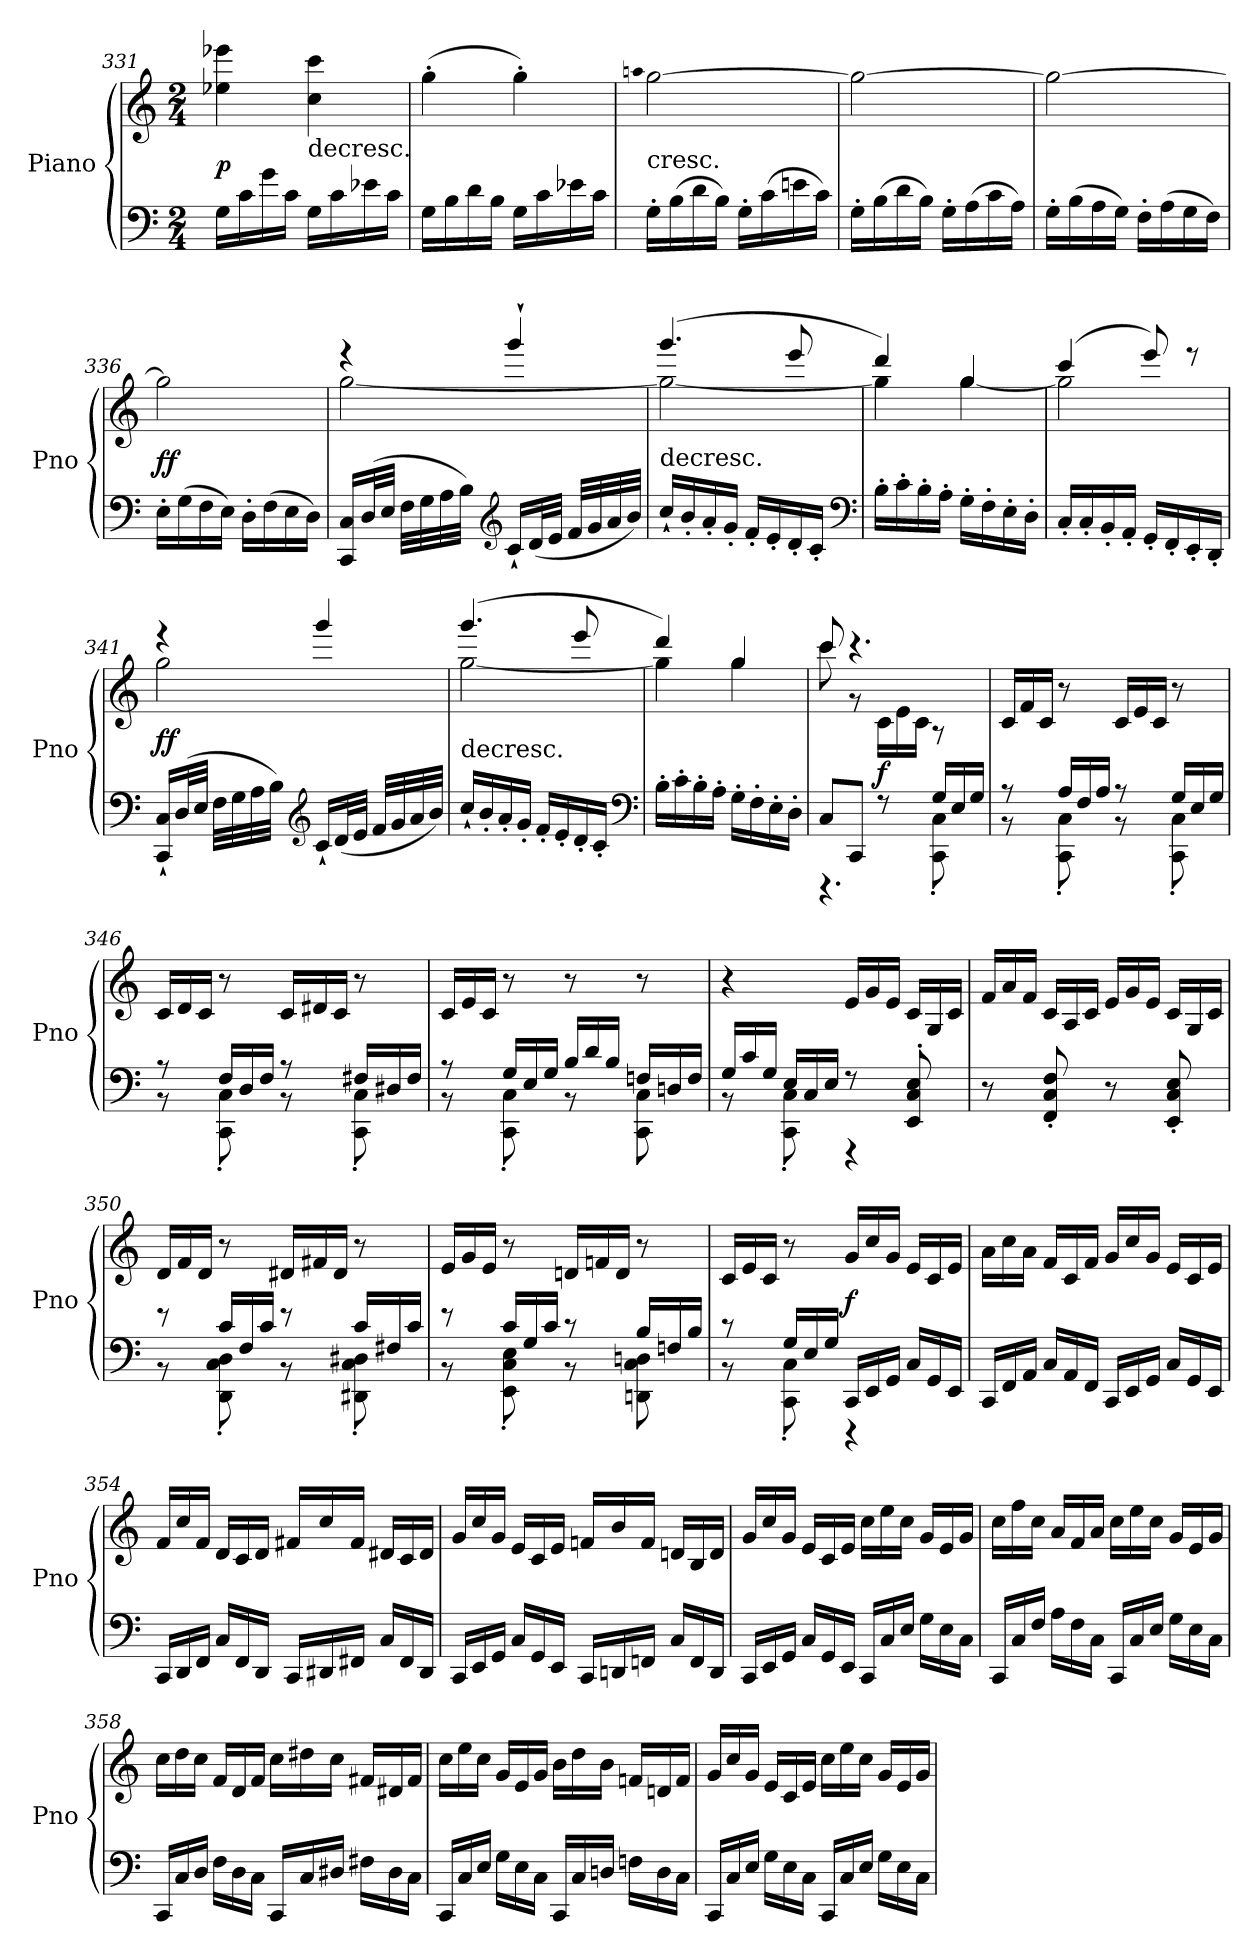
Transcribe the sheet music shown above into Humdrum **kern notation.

**kern	**kern	**dynam
*part1	*part1	*part1
*staff2	*staff1	*staff1/2
*I"Piano	*	*
*I'Pno	*	*
*clefF4	*clefG2	*
*k[]	*k[]	*
*C:	*C:	*
*M2/4	*M2/4	*
=331	=331	=331
16GLL	4ee-X 4eee-X	p
16c	.	.
16g	.	.
16cJJ	.	.
!	!LO:TX:c:t=decresc.	!
16GLL	4cc 4ccc	.
16c	.	.
16e-X	.	.
16cJJ	.	.
=332	=332	=332
16GLL	(4gg'	.
16B	.	.
16d	.	.
16BJJ	.	.
16GLL	4gg')	.
16c	.	.
16e-X	.	.
16cJJ	.	.
=333	=333	=333
.	qaan	.
!	!LO:TX:c:t=cresc.	!
16G'LL	[2gg	.
(16B	.	.
16d	.	.
16BJJ)	.	.
16G'LL	.	.
(16c	.	.
16en	.	.
16cJJ)	.	.
=334	=334	=334
16G'LL	2gg_	.
(16B	.	.
16d	.	.
16BJJ)	.	.
16G'LL	.	.
(16A	.	.
16c	.	.
16AJJ)	.	.
=335	=335	=335
16G'LL	2gg_	.
(16B	.	.
16A	.	.
16GJJ)	.	.
16F'LL	.	.
(16A	.	.
16G	.	.
16FJJ)	.	.
=336	=336	=336
16E'LL	2gg]	ff
(16G	.	.
16F	.	.
16EJJ)	.	.
16D'LL	.	.
(16F	.	.
16E	.	.
16DJJ)	.	.
=337	=337	=337
*	*^	*
16CC 16CLL	4r	[2gg	.
(32DL	.	.	.
32EJJJ	.	.	.
32FLLL	.	.	.
32G	.	.	.
32A	.	.	.
32BJJJ)	.	.	.
*clefG2	*	*	*
16c`LL	4ggg`	.	.
(32dL	.	.	.
32eJJJ	.	.	.
32fLLL	.	.	.
32g	.	.	.
32a	.	.	.
32bJJJ)	.	.	.
=338	=338	=338	=338
!	!LO:TX:c:t=decresc.	!	!
16cc`LL	(4.ggg	2gg_	.
16b'	.	.	.
16a'	.	.	.
16g'JJ	.	.	.
16f'LL	.	.	.
16e'	.	.	.
16d'	8eee	.	.
16c'JJ	.	.	.
*clefF4	*	*	*
=339	=339	=339	=339
16B'LL	4ddd)	4gg]	.
16c'	.	.	.
16B'	.	.	.
16A'JJ	.	.	.
16G'LL	4gg	[4gg	.
16F'	.	.	.
16E'	.	.	.
16D'JJ	.	.	.
=340	=340	=340	=340
16C'LL	(4ccc	2gg]	.
16C'	.	.	.
16BB'	.	.	.
16AA'JJ	.	.	.
16GG'LL	8eee)	.	.
16FF'	.	.	.
16EE'	8r	.	.
16DD'JJ	.	.	.
=341	=341	=341	=341
16CC` 16C`LL	4r	2gg	ff
(32DL	.	.	.
32EJJJ	.	.	.
32FLLL	.	.	.
32G	.	.	.
32A	.	.	.
32BJJJ)	.	.	.
*clefG2	*	*	*
16c`LL	4ggg	.	.
(32dL	.	.	.
32eJJJ	.	.	.
32fLLL	.	.	.
32g	.	.	.
32a	.	.	.
32bJJJ)	.	.	.
=342	=342	=342	=342
!	!LO:TX:c:t=decresc.	!	!
16cc`LL	(4.ggg	[2gg	.
16b'	.	.	.
16a'	.	.	.
16g'JJ	.	.	.
16f'LL	.	.	.
16e'	.	.	.
16d'	8eee	.	.
16c'JJ	.	.	.
*clefF4	*	*	*
=343	=343	=343	=343
16B'LL	4ddd)	4gg]	.
16c'	.	.	.
16B'	.	.	.
16A'JJ	.	.	.
16G'LL	4gg	4gg	.
16F'	.	.	.
16E'	.	.	.
16D'JJ	.	.	.
=344	=344	=344	=344
*^	*	*	*
8CL	4.r	8ccc	8ccc	.
8CCJ	.	4.r	8r	.
*	*	*	*Xtuplet	*
8r	.	.	24cLL	f
.	.	.	24e	.
.	.	.	24cJJ	.
*Xtuplet	*	*	*	*
24GLL	8CC' 8C'	.	8r	.
24E	.	.	.	.
24GJJ	.	.	.	.
*	*	*v	*v	*
=345	=345	=345	=345
8r	8r	24cLL	.
.	.	24f	.
.	.	24cJJ	.
24ALL	8CC' 8C'	8r	.
24F	.	.	.
24AJJ	.	.	.
8r	8r	24cLL	.
.	.	24e	.
.	.	24cJJ	.
24GLL	8CC' 8C'	8r	.
24E	.	.	.
24GJJ	.	.	.
=346	=346	=346	=346
8r	8r	24cLL	.
.	.	24d	.
.	.	24cJJ	.
24FLL	8CC' 8C'	8r	.
24D	.	.	.
24FJJ	.	.	.
8r	8r	24cLL	.
.	.	24d#X	.
.	.	24cJJ	.
24F#XLL	8CC' 8C'	8r	.
24D#X	.	.	.
24F#JJ	.	.	.
=347	=347	=347	=347
8r	8r	24cLL	.
.	.	24e	.
.	.	24cJJ	.
24GLL	8CC' 8C'	8r	.
24E	.	.	.
24GJJ	.	.	.
24BLL	8r	8r	.
24d	.	.	.
24BJJ	.	.	.
24FnLL	8CC 8C	8r	.
24Dn	.	.	.
24FJJ	.	.	.
=348	=348	=348	=348
24GLL	8r	4r	.
24c	.	.	.
24GJJ	.	.	.
24ELL	8CC' 8C'	.	.
24C	.	.	.
24EJJ	.	.	.
8r	4r	24eLL	.
.	.	24g	.
.	.	24eJJ	.
8EE' 8C' 8E'	.	24cLL	.
.	.	24G	.
.	.	24cJJ	.
*v	*v	*	*
=349	=349	=349
8r	24fLL	.
.	24a	.
.	24fJJ	.
8FF' 8C' 8F'	24cLL	.
.	24A	.
.	24cJJ	.
8r	24eLL	.
.	24g	.
.	24eJJ	.
8EE' 8C' 8E'	24cLL	.
.	24G	.
.	24cJJ	.
=350	=350	=350
*^	*	*
8r	8r	24dLL	.
.	.	24f	.
.	.	24dJJ	.
24cLL	8DD' 8C' 8D'	8r	.
24F	.	.	.
24cJJ	.	.	.
8r	8r	24d#XLL	.
.	.	24f#X	.
.	.	24d#JJ	.
24cLL	8DD#X' 8C' 8D#X'	8r	.
24F#X	.	.	.
24cJJ	.	.	.
=351	=351	=351	=351
8r	8r	24eLL	.
.	.	24g	.
.	.	24eJJ	.
24cLL	8EE' 8C' 8E'	8r	.
24G	.	.	.
24cJJ	.	.	.
8r	8r	24dnLL	.
.	.	24fn	.
.	.	24dJJ	.
24BLL	8DDn 8C 8Dn	8r	.
24Fn	.	.	.
24BJJ	.	.	.
=352	=352	=352	=352
8r	8r	24cLL	.
.	.	24e	.
.	.	24cJJ	.
24GLL	8CC' 8C'	8r	.
24E	.	.	.
24GJJ	.	.	.
24CCLL	4r	24gLL	f
24EE	.	24cc	.
24GGJJ	.	24gJJ	.
24CLL	.	24eLL	.
24GG	.	24c	.
24EEJJ	.	24eJJ	.
*v	*v	*	*
=353	=353	=353
24CCLL	24aLL	.
24FF	24cc	.
24AAJJ	24aJJ	.
24CLL	24fLL	.
24AA	24c	.
24FFJJ	24fJJ	.
24CCLL	24gLL	.
24EE	24cc	.
24GGJJ	24gJJ	.
24CLL	24eLL	.
24GG	24c	.
24EEJJ	24eJJ	.
=354	=354	=354
24CCLL	24fLL	.
24DD	24cc	.
24FFJJ	24fJJ	.
24CLL	24dLL	.
24FF	24c	.
24DDJJ	24dJJ	.
24CCLL	24f#XLL	.
24DD#X	24cc	.
24FF#XJJ	24f#JJ	.
24CLL	24d#XLL	.
24FF#	24c	.
24DD#JJ	24d#JJ	.
=355	=355	=355
24CCLL	24gLL	.
24EE	24cc	.
24GGJJ	24gJJ	.
24CLL	24eLL	.
24GG	24c	.
24EEJJ	24eJJ	.
24CCLL	24fnLL	.
24DDn	24b	.
24FFnJJ	24fJJ	.
24CLL	24dnLL	.
24FF	24B	.
24DDJJ	24dJJ	.
=356	=356	=356
24CCLL	24gLL	.
24EE	24cc	.
24GGJJ	24gJJ	.
24CLL	24eLL	.
24GG	24c	.
24EEJJ	24eJJ	.
24CCLL	24ccLL	.
24C	24ee	.
24EJJ	24ccJJ	.
24GLL	24gLL	.
24E	24e	.
24CJJ	24gJJ	.
=357	=357	=357
24CCLL	24ccLL	.
24C	24ff	.
24FJJ	24ccJJ	.
24ALL	24aLL	.
24F	24f	.
24CJJ	24aJJ	.
24CCLL	24ccLL	.
24C	24ee	.
24EJJ	24ccJJ	.
24GLL	24gLL	.
24E	24e	.
24CJJ	24gJJ	.
=358	=358	=358
24CCLL	24ccLL	.
24C	24dd	.
24DJJ	24ccJJ	.
24FLL	24fLL	.
24D	24d	.
24CJJ	24fJJ	.
24CCLL	24ccLL	.
24C	24dd#X	.
24D#XJJ	24ccJJ	.
24F#XLL	24f#XLL	.
24D#	24d#X	.
24CJJ	24f#JJ	.
=359	=359	=359
24CCLL	24ccLL	.
24C	24ee	.
24EJJ	24ccJJ	.
24GLL	24gLL	.
24E	24e	.
24CJJ	24gJJ	.
24CCLL	24bLL	.
24C	24dd	.
24DnJJ	24bJJ	.
24FnLL	24fnLL	.
24D	24dn	.
24CJJ	24fJJ	.
=360	=360	=360
24CCLL	24gLL	.
24C	24cc	.
24EJJ	24gJJ	.
24GLL	24eLL	.
24E	24c	.
24CJJ	24eJJ	.
24CCLL	24ccLL	.
24C	24ee	.
24EJJ	24ccJJ	.
24GLL	24gLL	.
24E	24e	.
24CJJ	24gJJ	.
=	=	=
*-	*-	*-
